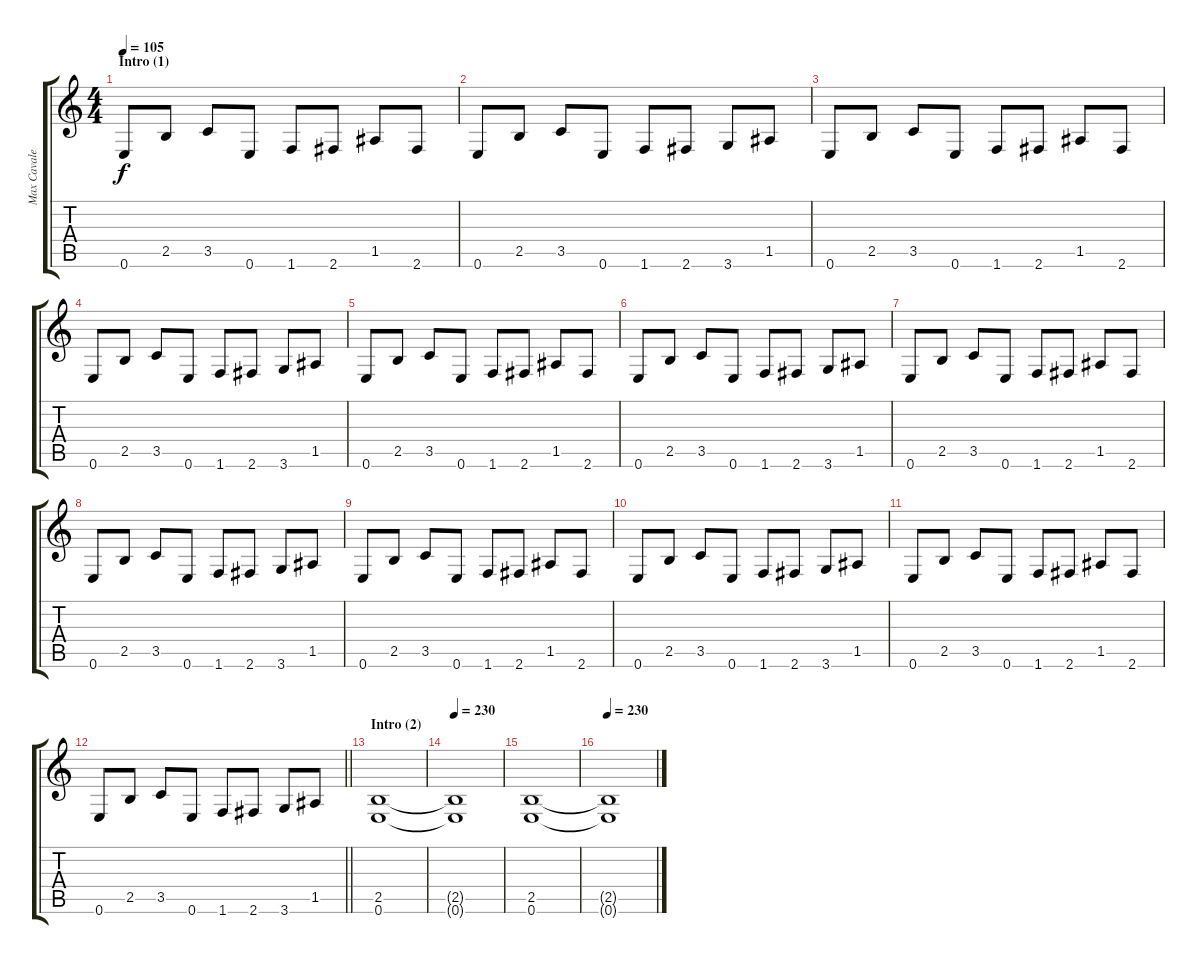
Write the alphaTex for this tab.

\track ("Max Cavalera" "Max Cavale") {instrument overdrivenguitar}
\staff {score tabs}
\tuning (E4 B3 G3 D3 A2 E2) {hide}
\ts (4 4)
\section ("" "Intro (1)")
\tempo 105
\clef g2
\ks c
0.6.8{dy f instrument overdrivenguitar} 2.5.8 3.5.8 0.6.8 1.6.8 2.6.8 1.5.8 2.6.8 |
0.6.8 2.5.8 3.5.8 0.6.8 1.6.8 2.6.8 3.6.8 1.5.8 |
0.6.8 2.5.8 3.5.8 0.6.8 1.6.8 2.6.8 1.5.8 2.6.8 |
0.6.8 2.5.8 3.5.8 0.6.8 1.6.8 2.6.8 3.6.8 1.5.8 |
0.6.8 2.5.8 3.5.8 0.6.8 1.6.8 2.6.8 1.5.8 2.6.8 |
0.6.8 2.5.8 3.5.8 0.6.8 1.6.8 2.6.8 3.6.8 1.5.8 |
0.6.8 2.5.8 3.5.8 0.6.8 1.6.8 2.6.8 1.5.8 2.6.8 |
0.6.8 2.5.8 3.5.8 0.6.8 1.6.8 2.6.8 3.6.8 1.5.8 |
0.6.8 2.5.8 3.5.8 0.6.8 1.6.8 2.6.8 1.5.8 2.6.8 |
0.6.8 2.5.8 3.5.8 0.6.8 1.6.8 2.6.8 3.6.8 1.5.8 |
0.6.8 2.5.8 3.5.8 0.6.8 1.6.8 2.6.8 1.5.8 2.6.8 |
\barLineRight lightlight
0.6.8 2.5.8 3.5.8 0.6.8 1.6.8 2.6.8 3.6.8 1.5.8 |
\section ("" "Intro (2)")
(2.5 0.6).1 |
\tempo 230
(2.5{t} 0.6{t}).1 |
(2.5 0.6).1 |
\tempo 230
(2.5{t} 0.6{t}).1
